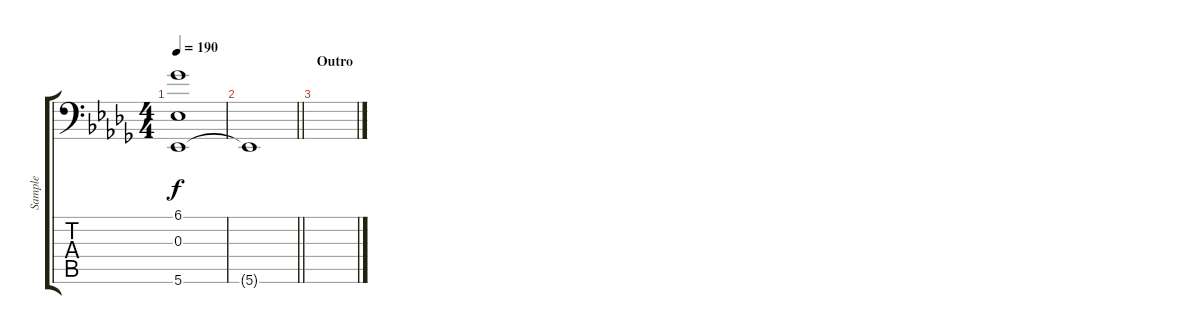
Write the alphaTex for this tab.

\track ("Sample" "Sample") {instrument pad8sweep}
\staff {score tabs}
\tuning (C4 G3 Eb3 Bb2 F2 Bb1) {hide}
\ts (4 4)
\tempo 190
\clef f4
\ks db
(6.1{t} 0.3{t} 5.6{t}).1{dy f} |
\barLineRight lightlight
5.6{t}.1 |
\section ("" "Outro")
